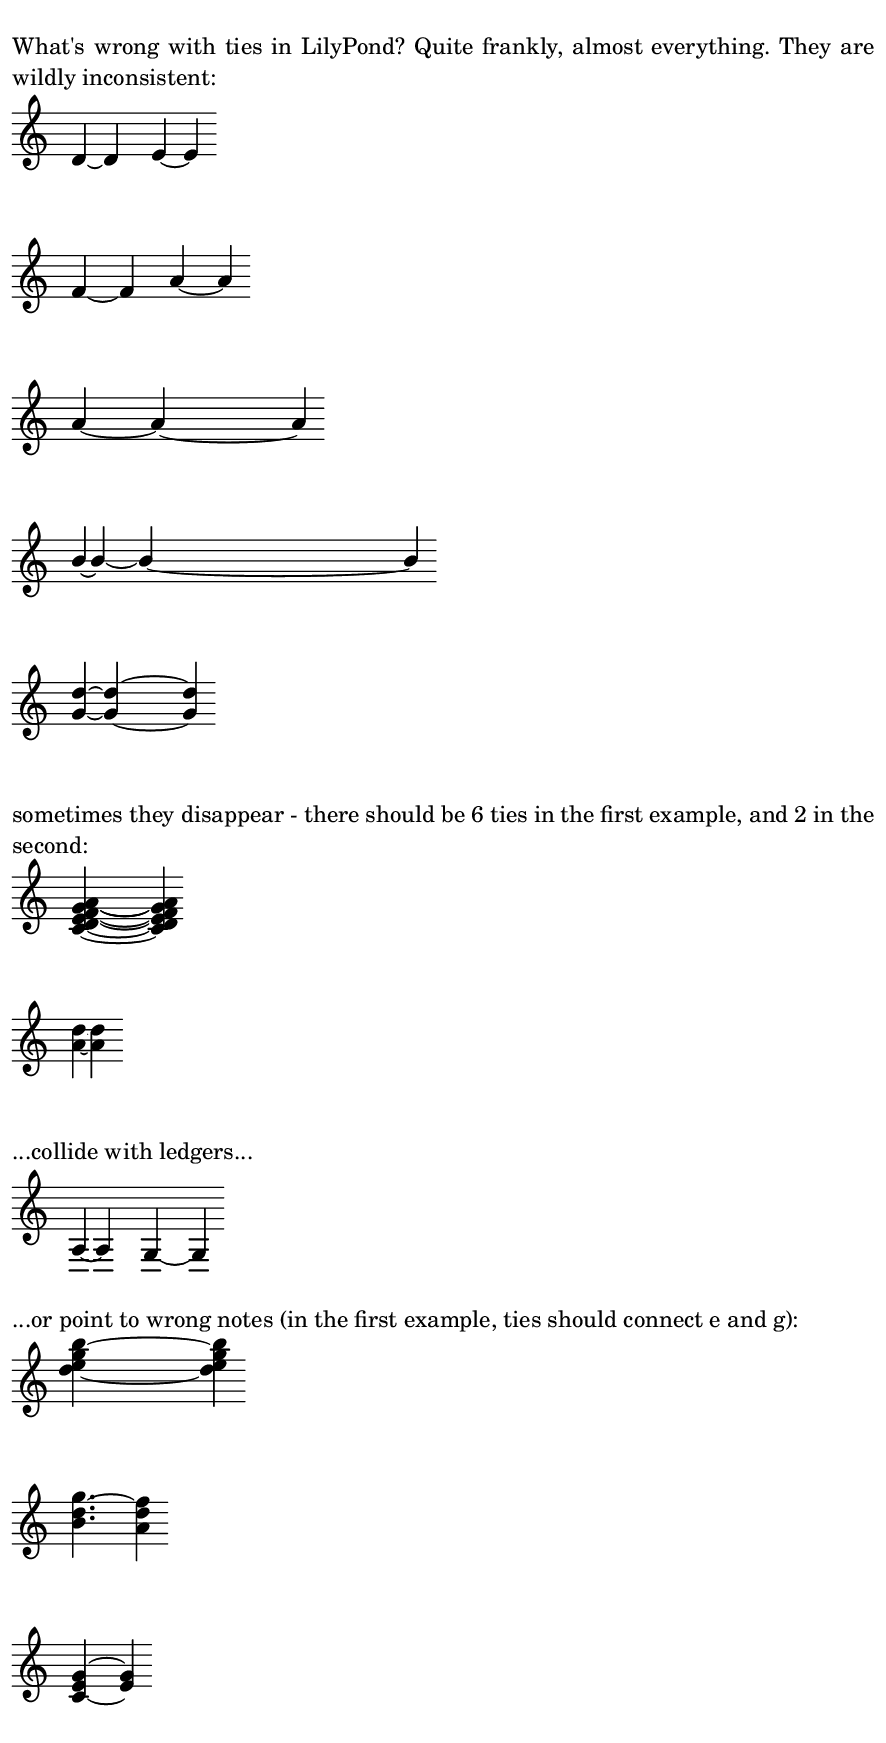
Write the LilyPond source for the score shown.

\include "tests/global-settings.ily"

\markup \justify {
  What's wrong with ties in LilyPond?
  Quite frankly, almost everything.
  They are wildly inconsistent:
}

{
  d'4~ s4 d' s2 e'4~ s4 e' s
}

{
  f'4~ s2 f'4 s2 a'4~ s2 a'4 s
}

{
  a'4~ s4*4 a'4~ s4*8 a'4 s
}

{
  \stemUp
  \tieDown
  b'4~ b'4~ s2 b'4~ s4*16 b'4 s
}

{
  \stemUp
  <g' d''>4~ s4 q4~ s2*2 q4 s
}


\markup \justify {
  sometimes they disappear - there should be 6 ties
  in the first example, and 2 in the second:
}

{
  \stemUp
  \tieDown
  <c' d' e' f' g' a' >4~ s1 q4 s
}

{
  <a' d''>4_~ q s
}


\markup \justify {
  ...collide with ledgers...
}

\new Staff \with {
  \override StaffSymbol #'ledger-extra = #4
} {
  \stemUp
  \tieDown
  a~ s8 a4 s2 g4~ s2 g4 s
}

\markup \justify {
  ...or point to wrong notes (in the first example,
  ties should connect e and g):
}

{
  <d'' e''~ g''~ b''>4 s4*8 q4 s
}

{
  <b' d''~ g''>4. s1 <a' d'' f''>4 s
}

{
  <c' e' ~ g' ~>4 s4*2 <e' g'>4 s
}
